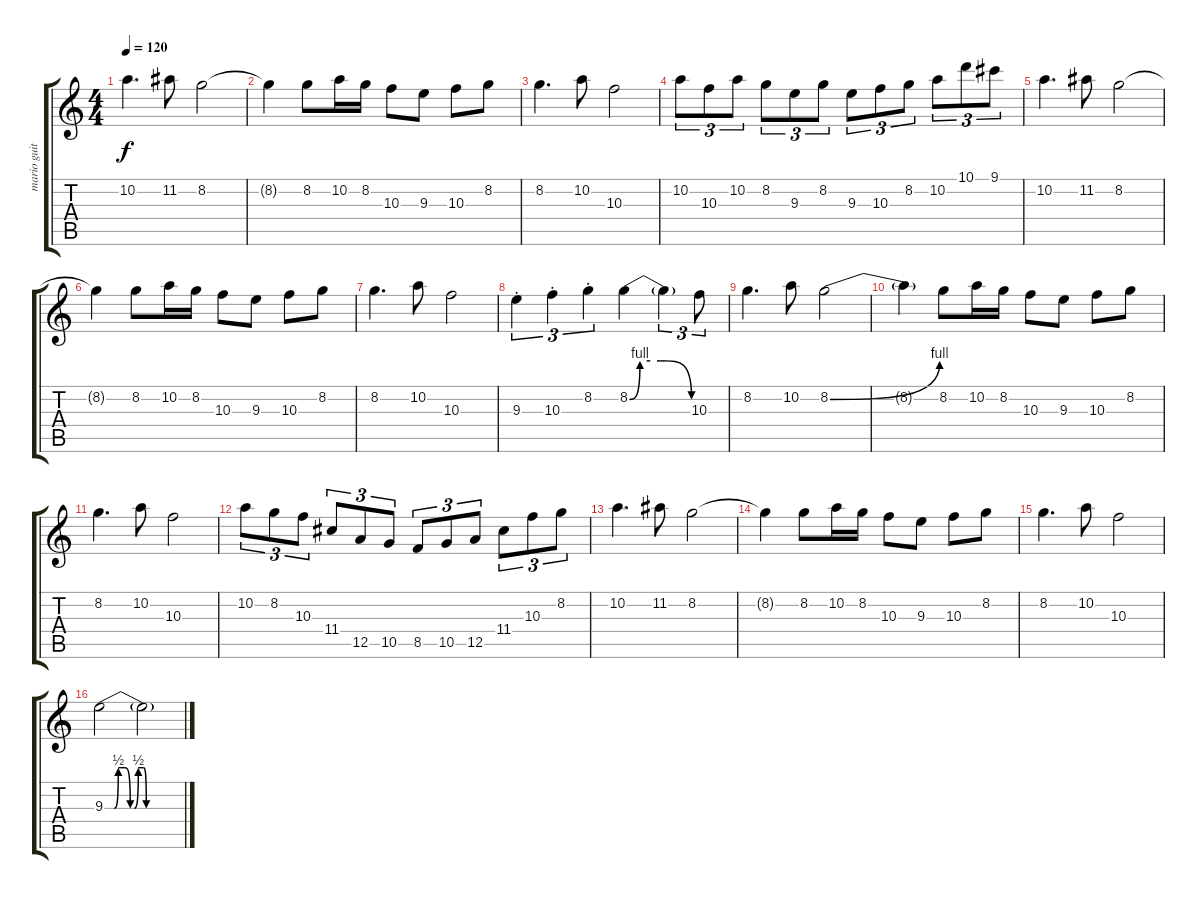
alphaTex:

\track ("mario guitar" "mario guit") {instrument acousticguitarsteel}
\staff {score tabs}
\tuning (E4 B3 G3 D3 A2 E2) {hide}
\ts (4 4)
\tempo 120
\clef g2
\ks c
10.2.4{d dy f} 11.2.8 8.2.2 |
8.2{t}.4 8.2.8 10.2.16 8.2.16 10.3.8 9.3.8 10.3.8 8.2.8 |
8.2.4{d} 10.2.8 10.3.2 |
10.2.8{tu (3 2)} 10.3.8{tu (3 2)} 10.2.8{tu (3 2)} 8.2.8{tu (3 2)} 9.3.8{tu (3 2)} 8.2.8{tu (3 2)} 9.3.8{tu (3 2)} 10.3.8{tu (3 2)} 8.2.8{tu (3 2)} 10.2.8{tu (3 2)} 10.1.8{tu (3 2)} 9.1.8{tu (3 2)} |
10.2.4{d} 11.2.8 8.2.2 |
8.2{t}.4 8.2.8 10.2.16 8.2.16 10.3.8 9.3.8 10.3.8 8.2.8 |
8.2.4{d} 10.2.8 10.3.2 |
9.3{st}.4{tu (3 2)} 10.3{st}.4{tu (3 2)} 8.2{st}.4{tu (3 2)} 8.2{be (custom 0 0 10 4 20 4 30 4 35 4 60 0)}.4 8.2{t}.4{tu (3 2)} 10.3.8{tu (3 2)} |
8.2.4{d} 10.2.8 8.2{be (bend 0 0 60 4)}.2 |
8.2{t}.4 8.2.8 10.2.16 8.2.16 10.3.8 9.3.8 10.3.8 8.2.8 |
8.2.4{d} 10.2.8 10.3.2 |
10.2.8{tu (3 2)} 8.2.8{tu (3 2)} 10.3.8{tu (3 2)} 11.4.8{tu (3 2)} 12.5.8{tu (3 2)} 10.5.8{tu (3 2)} 8.5.8{tu (3 2)} 10.5.8{tu (3 2)} 12.5.8{tu (3 2)} 11.4.8{tu (3 2)} 10.3.8{tu (3 2)} 8.2.8{tu (3 2)} |
10.2.4{d} 11.2.8 8.2.2 |
8.2{t}.4 8.2.8 10.2.16 8.2.16 10.3.8 9.3.8 10.3.8 8.2.8 |
8.2.4{d} 10.2.8 10.3.2 |
9.3{be (custom 0 0 7 0 10 2 12 2 15 2 19 0 22 0 25 2 27 2 29 2 31 0 34 0 36 0 47 0 53 0 56 0 60 0)}.2 9.3{t}.2
